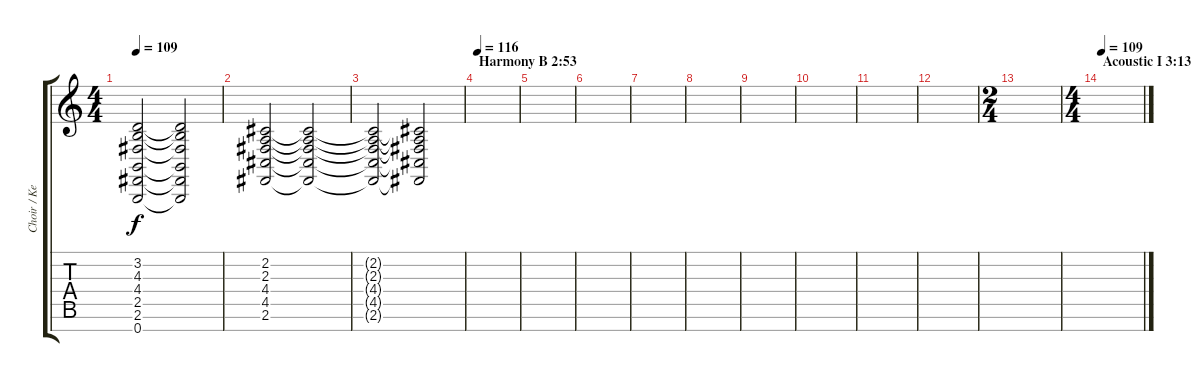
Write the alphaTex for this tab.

\track ("Choir / Keys" "Choir / Ke") {instrument choiraahs}
\staff {score tabs}
\tuning (E4 B3 G3 D3 A2 E2 B1) {hide}
\ts (4 4)
\tempo 109
\clef g2
\ks c
(3.2{t} 4.3{t} 4.4{t} 2.5{t} 2.6{t} 0.7{t}).2{dy f} (3.2{t} 4.3{t} 4.4{t} 2.5{t} 2.6{t} 0.7{t}).2 |
(2.2 2.3 4.4 4.5 2.6).2 (2.2{t} 2.3{t} 4.4{t} 4.5{t} 2.6{t}).2 |
(2.2{t} 2.3{t} 4.4{t} 4.5{t} 2.6{t}).2 (2.2{t} 2.3{t} 4.4{t} 4.5{t} 2.6{t}).2 |
\section ("" "Harmony B 2:53")
\tempo 116
|
|
|
|
|
|
|
|
|
\ts (2 4)
|
\ts (4 4)
\section ("" "Acoustic I 3:13")
\tempo 109
